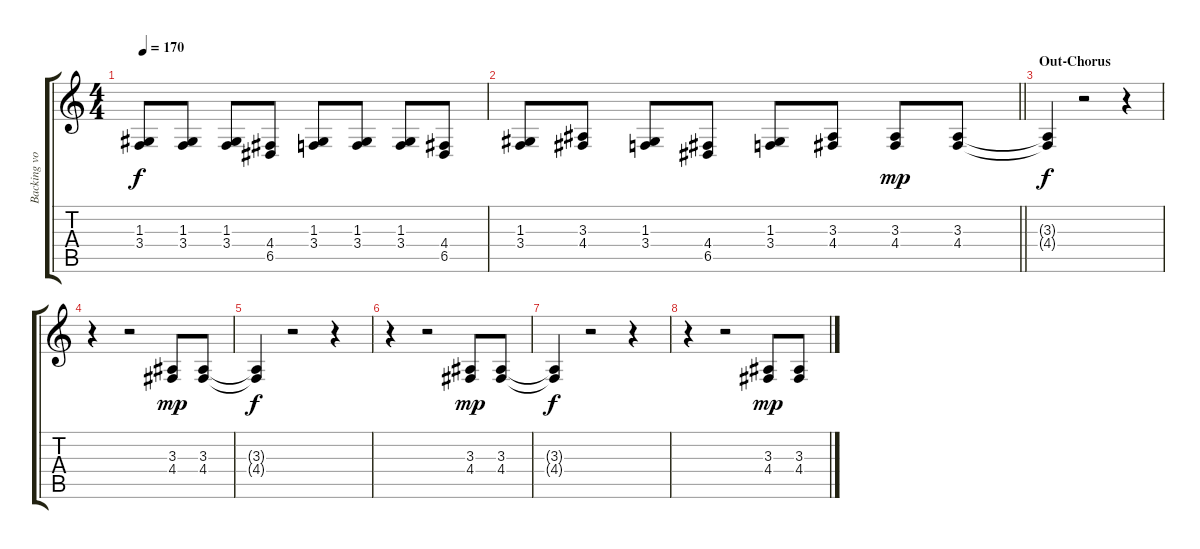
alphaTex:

\track ("Backing vocals" "Backing vo") {instrument trumpet}
\staff {score tabs}
\tuning (E4 B3 G3 D3 A2 E2) {hide}
\ts (4 4)
\tempo 170
\clef g2
\ks c
(1.3 3.4).8{dy f} (1.3 3.4).8 (1.3 3.4).8 (4.4 6.5).8 (1.3 3.4).8 (1.3 3.4).8 (1.3 3.4).8 (4.4 6.5).8 |
\barLineRight lightlight
(1.3 3.4).8 (3.3 4.4).8 (1.3 3.4).8 (4.4 6.5).8 (1.3 3.4).8 (3.3 4.4).8 (3.3 4.4).8{dy mp} (3.3 4.4).8 |
\section ("" "Out-Chorus")
(3.3{t} 4.4{t}).4{dy f} r.2 r.4 |
r.4 r.2 (3.3 4.4).8{dy mp} (3.3 4.4).8 |
(3.3{t} 4.4{t}).4{dy f} r.2 r.4 |
r.4 r.2 (3.3 4.4).8{dy mp} (3.3 4.4).8 |
(3.3{t} 4.4{t}).4{dy f} r.2 r.4 |
r.4 r.2 (3.3 4.4).8{dy mp} (3.3 4.4).8
